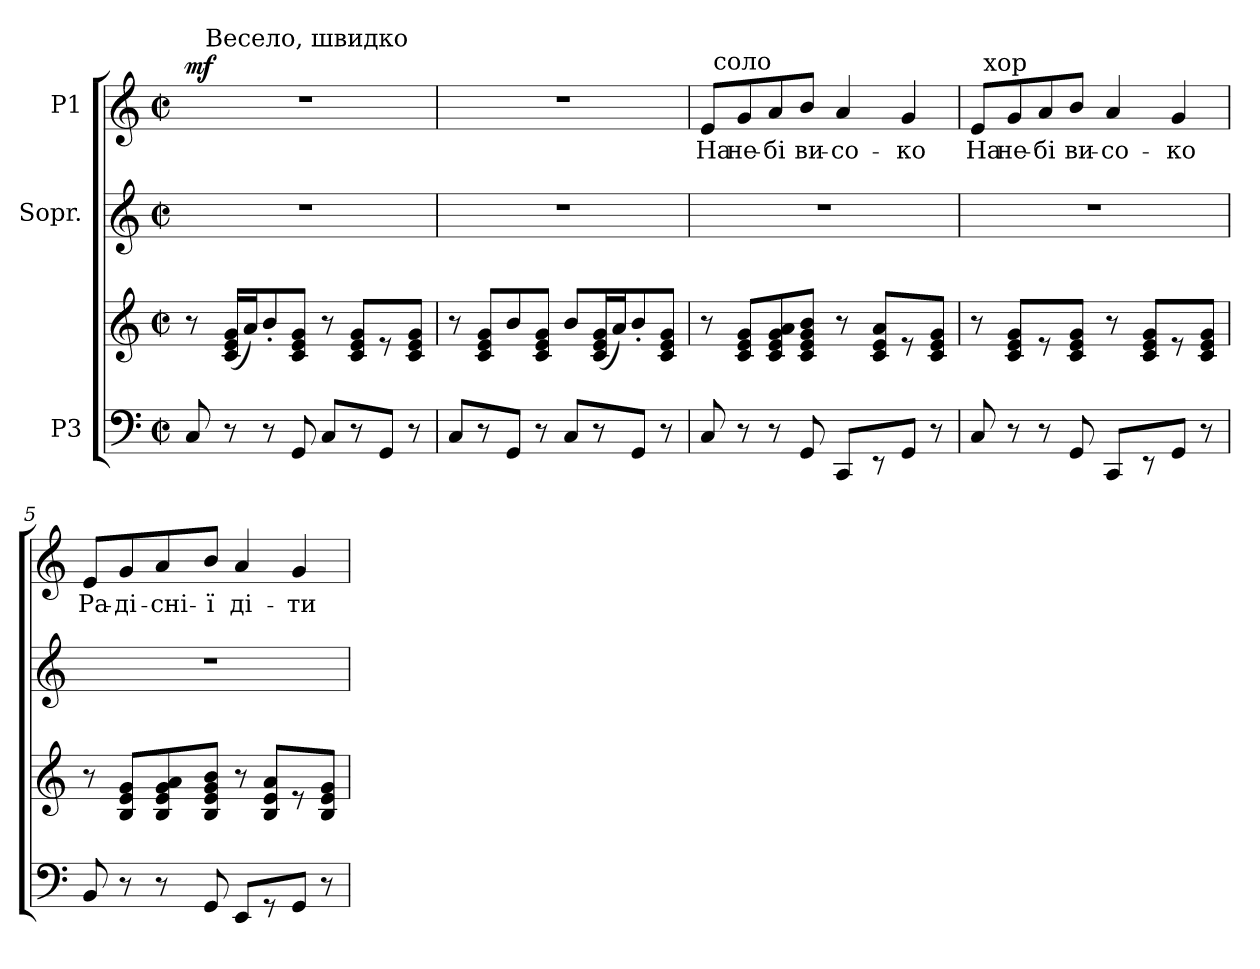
**kern	**kern	**dynam	**kern	**kern	**text	**dynam
*part3	*part3	*part3	*part2	*part1	*part1	*part1
*staff4	*staff3	*staff3/4	*staff2	*staff1	*staff1	*staff1
*I"P3	*	*	*I"Sopr.	*I"P1	*	*
!!LO:PB:g=z
*clefF4	*clefG2	*	*clefG2	*clefG2	*	*
*k[]	*k[]	*	*k[]	*k[]	*	*
*C:	*C:	*	*C:	*C:	*	*
*M2/2	*M2/2	*	*M2/2	*M2/2	*	*
*met(c|)	*met(c|)	*	*met(c|)	*met(c|)	*	*
=1	=1	=1	=1	=1	=1	=1
*	*	*	*	*^	*	*
8Ci/	8r	mf mf	1r	1r	16ryy	.	mf
!	!	!	!	!	!LO:TX:a:t=Весело, швидко	!	!
.	.	.	.	.	2...ryy	.	.
8r	(16ci/ 16ei 16giLL	.	.	.	.	.	.
.	16ai/J)	.	.	.	.	.	.
8r	8b'i/	.	.	.	.	.	.
8GGi/	8ci/ 8ei 8giJ	.	.	.	.	.	.
8Ci/L	8r	.	.	.	.	.	.
8r	8ci/ 8ei 8giL	.	.	.	.	.	.
8GGi/J	8r	.	.	.	.	.	.
8r	8ci/ 8ei 8giJ	.	.	.	.	.	.
*	*	*	*	*v	*v	*	*
=2	=2	=2	=2	=2	=2	=2
8Ci/L	8r	.	1r	1r	.	.
8r	8ci/ 8ei 8giL	.	.	.	.	.
8GGi/J	8bi/	.	.	.	.	.
8r	8ci/ 8ei 8giJ	.	.	.	.	.
8Ci/L	8bi/L	.	.	.	.	.
8r	(16ci/ 16ei 16giL	.	.	.	.	.
.	16ai/J)	.	.	.	.	.
8GGi/J	8b'i/	.	.	.	.	.
8r	8ci/ 8ei 8giJ	.	.	.	.	.
=3	=3	=3	=3	=3	=3	=3
!	!	!	!	!	!LO:LY:b:color=#000000	!
*	*	*	*	*^	*	*
8Ci/	8r	.	1r	8ei/L	32ryy	На	.
!	!	!	!	!	!LO:TX:a:t=соло	!	!
.	.	.	.	.	2ryy	.	.
!	!	!	!	!	!	!LO:LY:b:color=#000000	!
8r	8ci/ 8ei 8giL	.	.	8gi/	.	не-	.
!	!	!	!	!	!	!LO:LY:b:color=#000000	!
8r	8ci/ 8ei 8gi 8ai	.	.	8ai/	.	-бі	.
!	!	!	!	!	!	!LO:LY:b:color=#000000	!
8GGi/	8ci/ 8ei 8gi 8biJ	.	.	8bi/J	.	ви-	.
!	!	!	!	!	!	!LO:LY:b:color=#000000	!
8CCi/L	8r	.	.	4ai/	.	-со-	.
.	.	.	.	.	4...ryy	.	.
8r	8ci/ 8ei 8aiL	.	.	.	.	.	.
!	!	!	!	!	!	!LO:LY:b:color=#000000	!
8GGi/J	8r	.	.	4gi/	.	-ко	.
8r	8ci/ 8ei 8giJ	.	.	.	.	.	.
=4	=4	=4	=4	=4	=4	=4	=4
!	!	!	!	!	!	!LO:LY:b:color=#000000	!
8Ci/	8r	.	1r	8ei/L	32ryy	На	.
!	!	!	!	!	!LO:TX:a:t=хор	!	!
.	.	.	.	.	2ryy	.	.
!	!	!	!	!	!	!LO:LY:b:color=#000000	!
8r	8ci/ 8ei 8giL	.	.	8gi/	.	не-	.
!	!	!	!	!	!	!LO:LY:b:color=#000000	!
8r	8r	.	.	8ai/	.	-бі	.
!	!	!	!	!	!	!LO:LY:b:color=#000000	!
8GGi/	8ci/ 8ei 8giJ	.	.	8bi/J	.	ви-	.
!	!	!	!	!	!	!LO:LY:b:color=#000000	!
8CCi/L	8r	.	.	4ai/	.	-со-	.
.	.	.	.	.	4...ryy	.	.
8r	8ci/ 8ei 8giL	.	.	.	.	.	.
!	!	!	!	!	!	!LO:LY:b:color=#000000	!
8GGi/J	8r	.	.	4gi/	.	-ко	.
8r	8ci/ 8ei 8giJ	.	.	.	.	.	.
*	*	*	*	*v	*v	*	*
!!LO:LB:g=z
=5	=5	=5	=5	=5	=5	=5
*	*	*	*	*^	*	*
!	!	!	!	!LO:TX:a:t=соло	!	!	!
!	!	!	!	!	!	!LO:LY:b:color=#000000	!
*	*	*	*	*v	*v	*	*
8BBi/	8r	.	1r	8ei/L	Ра-	.
!	!	!	!	!	!LO:LY:b:color=#000000	!
8r	8Bi/ 8ei 8giL	.	.	8gi/	-ді-	.
!	!	!	!	!	!LO:LY:b:color=#000000	!
8r	8Bi/ 8ei 8gi 8ai	.	.	8ai/	-сні-	.
!	!	!	!	!	!LO:LY:b:color=#000000	!
8GGi/	8Bi/ 8ei 8gi 8biJ	.	.	8bi/J	-ї	.
!	!	!	!	!	!LO:LY:b:color=#000000	!
8EEi/L	8r	.	.	4ai/	ді-	.
8r	8Bi/ 8ei 8aiL	.	.	.	.	.
!	!	!	!	!	!LO:LY:b:color=#000000	!
8GGi/J	8r	.	.	4gi/	-ти	.
8r	8Bi/ 8ei 8giJ	.	.	.	.	.
=	=	=	=	=	=	=
*-	*-	*-	*-	*-	*-	*-
